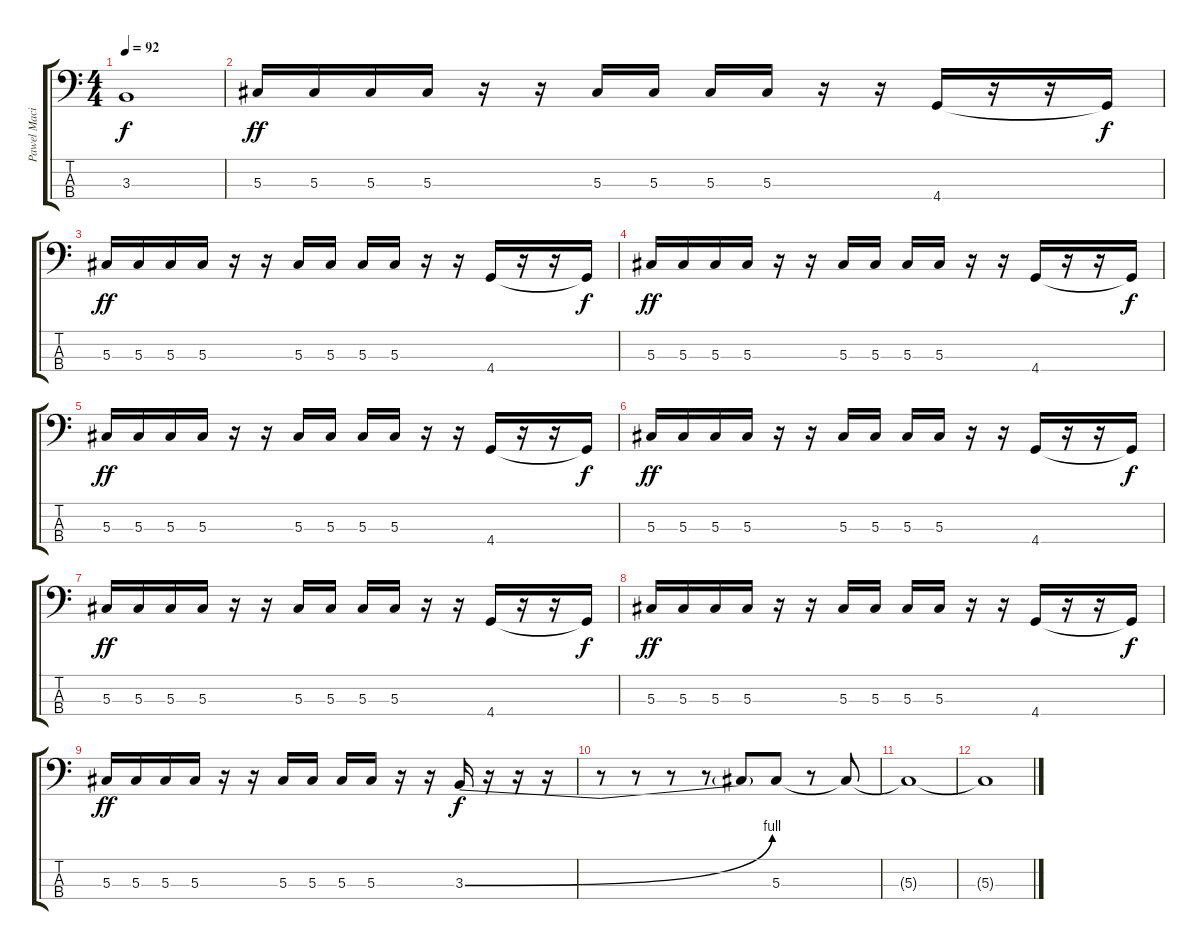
\track ("Pawel Maciwoda" "Pawel Maci") {instrument electricbassfinger}
\staff {score tabs}
\tuning (Gb2 Db2 Ab1 Eb1) {hide}
\ts (4 4)
\tempo 92
\clef f4
\ks c
3.3.1{dy f} |
5.3.16{dy ff} 5.3.16 5.3.16 5.3.16 r.16 r.16 5.3.16 5.3.16 5.3.16 5.3.16 r.16 r.16 4.4.16 r.16 r.16 4.4{t}.16{dy f} |
5.3.16{dy ff} 5.3.16 5.3.16 5.3.16 r.16 r.16 5.3.16 5.3.16 5.3.16 5.3.16 r.16 r.16 4.4.16 r.16 r.16 4.4{t}.16{dy f} |
5.3.16{dy ff} 5.3.16 5.3.16 5.3.16 r.16 r.16 5.3.16 5.3.16 5.3.16 5.3.16 r.16 r.16 4.4.16 r.16 r.16 4.4{t}.16{dy f} |
5.3.16{dy ff} 5.3.16 5.3.16 5.3.16 r.16 r.16 5.3.16 5.3.16 5.3.16 5.3.16 r.16 r.16 4.4.16 r.16 r.16 4.4{t}.16{dy f} |
5.3.16{dy ff} 5.3.16 5.3.16 5.3.16 r.16 r.16 5.3.16 5.3.16 5.3.16 5.3.16 r.16 r.16 4.4.16 r.16 r.16 4.4{t}.16{dy f} |
5.3.16{dy ff} 5.3.16 5.3.16 5.3.16 r.16 r.16 5.3.16 5.3.16 5.3.16 5.3.16 r.16 r.16 4.4.16 r.16 r.16 4.4{t}.16{dy f} |
5.3.16{dy ff} 5.3.16 5.3.16 5.3.16 r.16 r.16 5.3.16 5.3.16 5.3.16 5.3.16 r.16 r.16 4.4.16 r.16 r.16 4.4{t}.16{dy f} |
5.3.16{dy ff} 5.3.16 5.3.16 5.3.16 r.16 r.16 5.3.16 5.3.16 5.3.16 5.3.16 r.16 r.16 3.3{be (bend 0 0 60 4)}.16{dy f volume 2} r.16{volume 3} r.16{volume 4} r.16{volume 5} |
r.8{volume 6} r.8{volume 8} r.8{volume 10} r.8{volume 11} 3.3{t}.8 5.3.8{volume 14} r.8 5.3{t}.8 |
5.3{t}.1 |
5.3{t}.1
